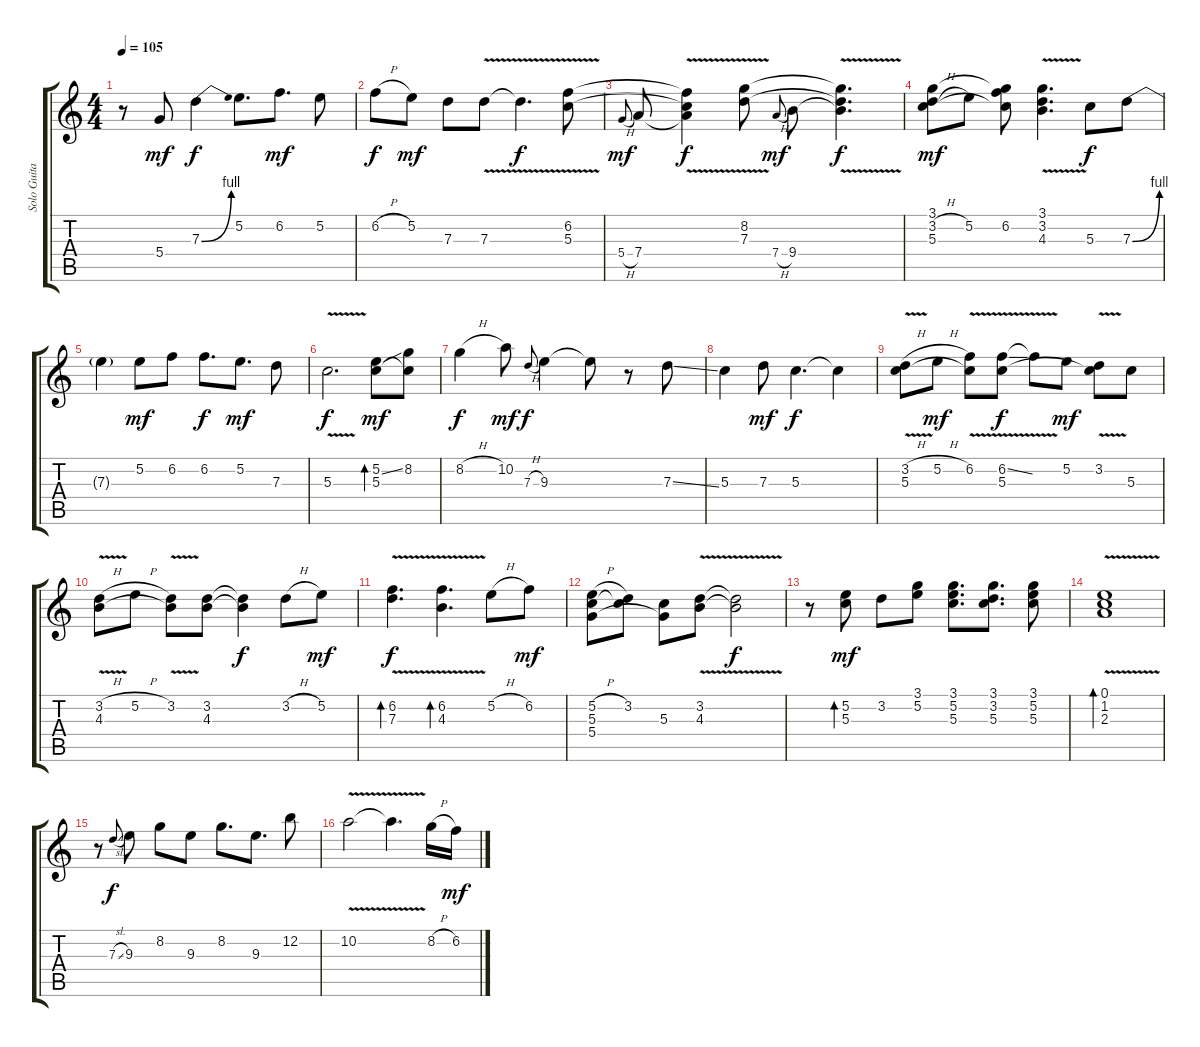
\track ("Solo Guitar" "Solo Guita") {instrument electricguitarclean}
\staff {score tabs}
\tuning (E4 B3 G3 D3 A2 E2) {hide}
\ts (4 4)
\tempo 105
\clef g2
\ks c
r.8{dy f} 5.4.8{dy mf} 7.3{be (bend 0 0 60 4)}.4{dy f} 5.2.8{d} 6.2.8{d dy mf} 5.2.8 |
6.2{h}.8{dy f} 5.2.8{dy mf} 7.3.8 7.3{v}.8 7.3{t}.4{d dy f} (6.2{v} 5.3{v}).8 |
5.4{h}.8{gr onbeat dy mf} 7.4.8 (6.2{t} 5.3{t} 7.4{t}).4{dy f} (8.2{v} 7.3{v}).8 7.4{h}.8{gr onbeat dy mf} 9.4.8 (8.2{t} 7.3{t} 9.4{t}).4{d dy f} |
(3.1 3.2{h} 5.3).8{dy mf} 5.2.8 (3.1{t} 6.2 5.3{t}).8 (3.1 3.2{v} 4.3{v}).4{d} 5.3.8{dy f} 7.3{be (bend 0 0 60 4)}.8 |
7.3{t}.4 5.2.8{dy mf} 6.2.8 6.2.8{d dy f} 5.2.8{d dy mf} 7.3.8 |
5.3{v}.2{d dy f} (5.2{ss} 5.3).8{bd 240 dy mf} (8.2 5.3{t}).8 |
8.2{h}.4{dy f} 10.2.8{dy mf} 7.3{h}.8{gr onbeat dy f} 9.3.4 9.3{t}.8 r.8 7.3{ss}.8 |
5.3.4 7.3.8{dy mf} 5.3.4{d dy f} 5.3{t}.4 |
(3.2{v h} 5.3{v}).8 5.2{h}.8{dy mf} (6.2 5.3{t}).8 (6.2{v ss} 5.3{v}).8{dy f} 6.2{t}.8 5.2.8{dy mf} (3.2 5.3{t}).8 5.3.8 |
(3.2{v h} 4.3{v}).8 5.2{h}.8 (3.2 4.3{t}).8 (3.2 4.3).8 (3.2{t} 4.3{t}).4{dy f} 3.2{h}.8 5.2.8{dy mf} |
(6.2{v} 7.3{v}).4{d bd 240 dy f} (6.2{v} 4.3{v}).4{d bd 240} 5.2{h}.8 6.2.8{dy mf} |
(5.2{h} 5.3 5.4).8 (3.2 5.3{t}).8 (5.3 5.4{t}).8 (3.2{v} 4.3{v}).8 (3.2{t} 4.3{t}).2{dy f} |
r.8 (5.2 5.3).8{bd 480 dy mf} 3.2.8 (3.1 5.2).8 (3.1 5.2 5.3).8{d} (3.1 3.2 5.3).8{d} (3.1 5.2 5.3).8 |
(0.1{v} 1.2{v} 2.3{v}).1{bd 240} |
r.8 7.3{sl}.8{gr onbeat dy f} 9.3.8 8.2.8 9.3.8 8.2.8{d} 9.3.8{d} 12.2.8 |
10.2{v}.2 10.2{t}.4{d} 8.2{h}.16 6.2.16{dy mf}
